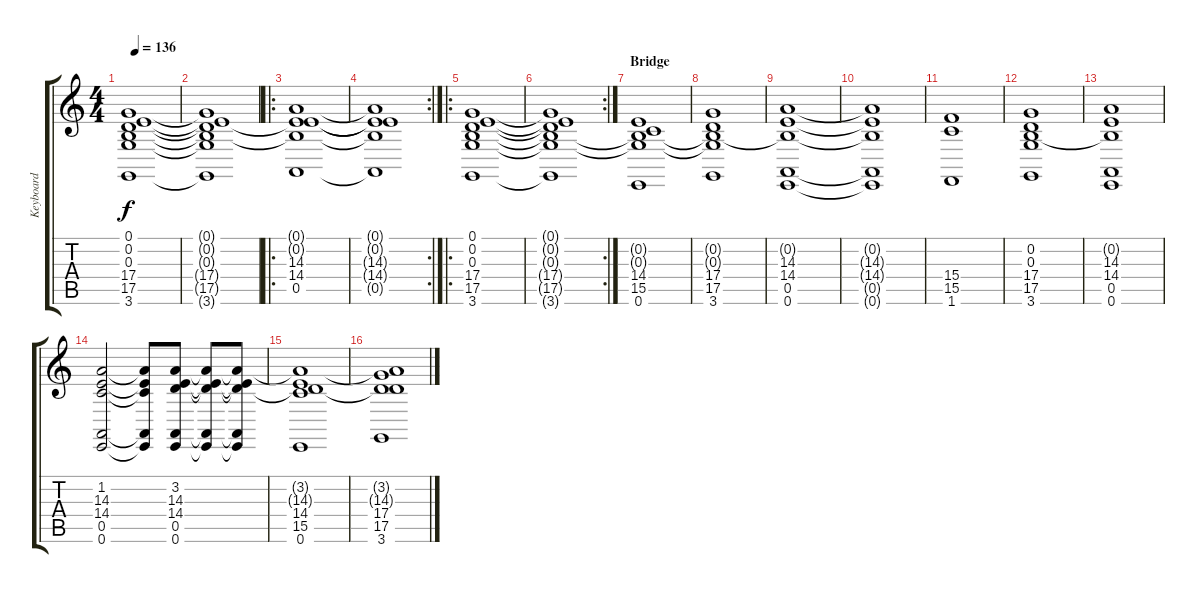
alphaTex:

\track ("Keyboard" "Keyboard") {instrument pad2warm}
\staff {score tabs}
\tuning (E4 B3 G3 D3 A2 E2) {hide}
\ts (4 4)
\tempo 136
\clef g2
\ks c
(0.1 0.2 0.3 17.4{t} 17.5{t} 3.6{t}).1{dy f} |
(0.1{t} 0.2{t} 0.3{t} 17.4{t} 17.5{t} 3.6{t}).1 |
\ro
(0.1{t} 0.2{t} 14.3 14.4 0.5).1 |
\rc 2
(0.1{t} 0.2{t} 14.3{t} 14.4{t} 0.5{t}).1 |
\ro
(0.1 0.2 0.3 17.4 17.5 3.6).1{volume 6} |
\rc 2
(0.1{t} 0.2{t} 0.3{t} 17.4{t} 17.5{t} 3.6{t}).1 |
\section ("" "Bridge")
(0.2{t} 0.3{t} 14.4 15.5 0.6).1 |
(0.2{t} 0.3{t} 17.4 17.5 3.6).1 |
(0.2{t} 14.3 14.4 0.5 0.6).1 |
(0.2{t} 14.3{t} 14.4{t} 0.5{t} 0.6{t}).1 |
(15.4 15.5 1.6).1 |
(0.2 0.3 17.4 17.5 3.6).1 |
(0.2{t} 14.3 14.4 0.5 0.6).1 |
(1.2 14.3 14.4 0.5 0.6).2 (1.2{t} 14.3{t} 14.4{t} 0.5{t} 0.6{t}).8 (3.2 14.3 14.4 0.5 0.6).8 (3.2{t} 14.3{t} 14.4{t} 0.5{t} 0.6{t}).8 (3.2{t} 14.3{t} 14.4{t} 0.5{t} 0.6{t}).8 |
(3.2{t} 14.3{t} 14.4 15.5 0.6).1 |
(3.2{t} 14.3{t} 17.4 17.5 3.6).1
